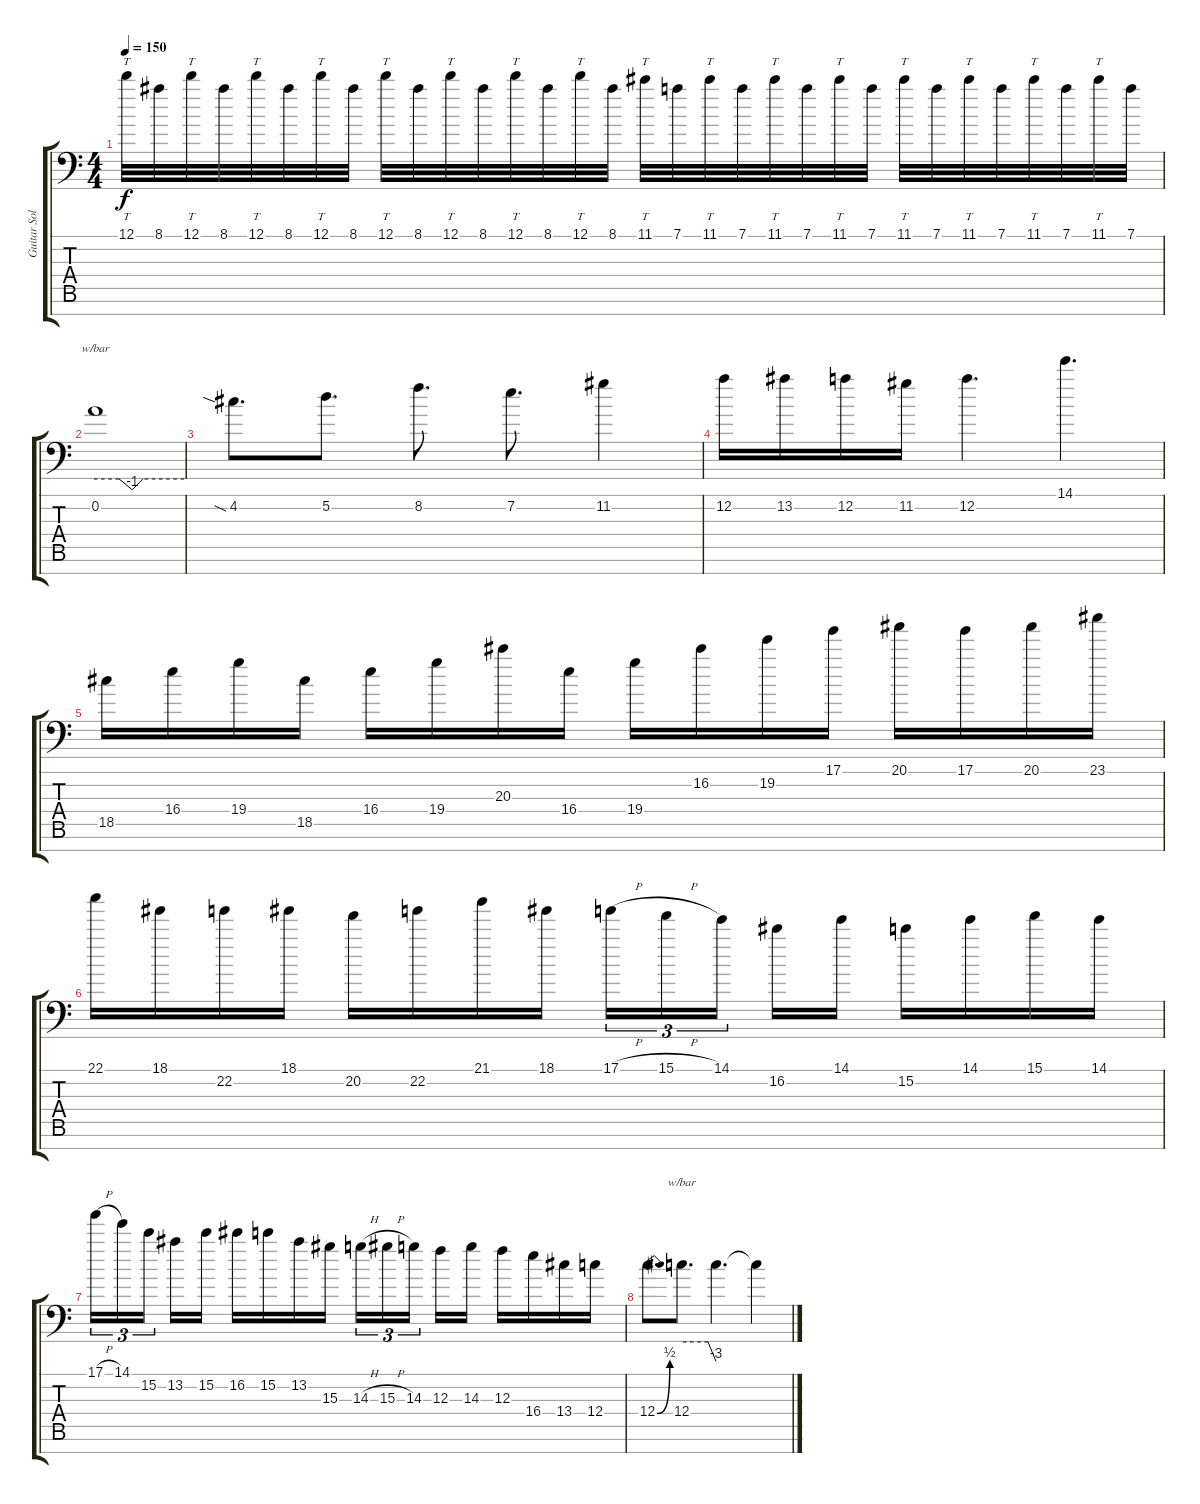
\track ("Guitar Solo" "Guitar Sol") {instrument distortionguitar}
\staff {score tabs}
\tuning (D4 A3 F3 C3 G2 D2 A1) {hide}
\ts (4 4)
\tempo 150
\clef f4
\ks c
12.1.32{tt dy f} 8.1.32 12.1.32{tt} 8.1.32 12.1.32{tt} 8.1.32 12.1.32{tt} 8.1.32 12.1.32{tt} 8.1.32 12.1.32{tt} 8.1.32 12.1.32{tt} 8.1.32 12.1.32{tt} 8.1.32 11.1.32{tt} 7.1.32 11.1.32{tt} 7.1.32 11.1.32{tt} 7.1.32 11.1.32{tt} 7.1.32 11.1.32{tt} 7.1.32 11.1.32{tt} 7.1.32 11.1.32{tt} 7.1.32 11.1.32{tt} 7.1.32 |
0.2.1{tbe (custom default 0 0 16 0 25 -4 32 0 60 0)} |
4.2{sia}.8{d} 5.2.8{d} 8.2.8{d} 7.2.8{d} 11.2.4 |
12.2.16 13.2.16 12.2.16 11.2.16 12.2.4{d} 14.1.4{d} |
18.5.16 16.4.16 19.4.16 18.5.16 16.4.16 19.4.16 20.3.16 16.4.16 19.4.16 16.2.16 19.2.16 17.1.16 20.1.16 17.1.16 20.1.16 23.1.16 |
22.1.16 18.1.16 22.2.16 18.1.16 20.2.16 22.2.16 21.1.16 18.1.16 17.1{h}.16{tu (3 2)} 15.1{h}.16{tu (3 2)} 14.1.16{tu (3 2) beam splitsecondary} 16.2.16 14.1.16 15.2.16 14.1.16 15.1.16 14.1.16 |
17.1{h}.16{tu (3 2)} 14.1.16{tu (3 2)} 15.2.16{tu (3 2) beam splitsecondary} 13.2.16 15.2.16 16.2.16 15.2.16 13.2.16 15.3.16 14.3{h}.16{tu (3 2)} 15.3{h}.16{tu (3 2)} 14.3.16{tu (3 2) beam splitsecondary} 12.3.16 14.3.16 12.3.16 16.4.16 13.4.16 12.4.16 |
12.4{be (bend 0 0 60 2)}.8{d} 12.4.8{d tbe (custom default 0 0 46 0 60 -12)} 12.4{t}.4{d} 12.4{t}.4
